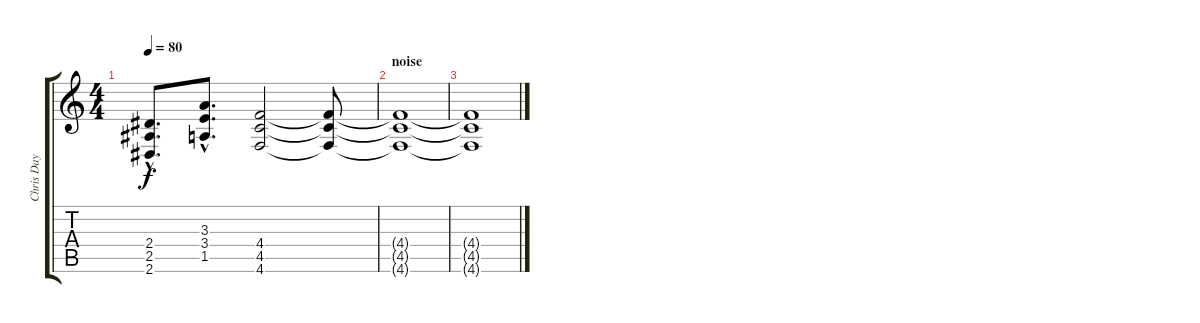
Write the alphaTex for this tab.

\track ("Chris Day" "Chris Day") {instrument distortionguitar}
\staff {score tabs}
\tuning (Eb4 Bb3 Gb3 Db3 Ab2 Db2) {hide}
\ts (4 4)
\tempo 80
\clef g2
\ks c
(2.4{hac} 2.5{hac} 2.6{hac}).8{d dy f} (3.3{hac} 3.4{hac} 1.5{hac}).8{d} (4.4 4.5 4.6).2 (4.4{t} 4.5{t} 4.6{t}).8 |
\section ("" "noise")
(4.4{t} 4.5{t} 4.6{t}).1 |
(4.4{t} 4.5{t} 4.6{t}).1
